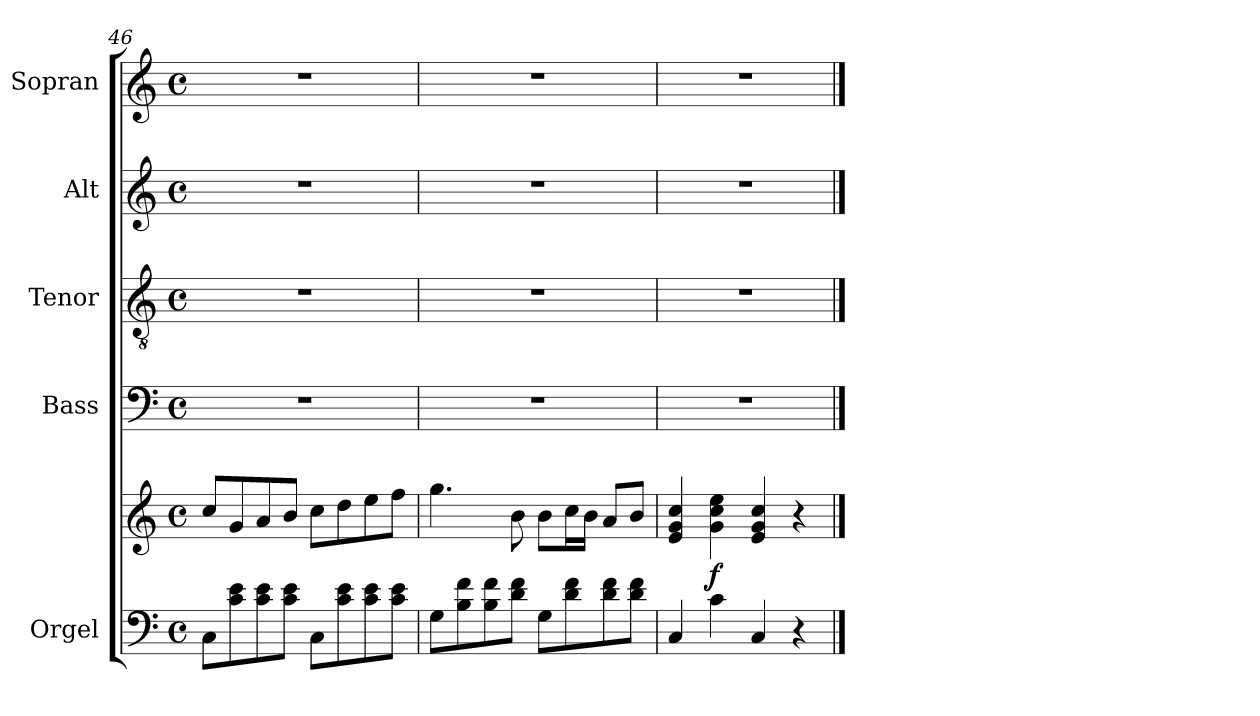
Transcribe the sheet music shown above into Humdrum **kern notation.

**kern	**kern	**dynam	**kern	**kern	**kern	**kern
*part5	*part5	*part5	*part4	*part3	*part2	*part1
*staff6	*staff5	*staff5/6	*staff4	*staff3	*staff2	*staff1
*I"Orgel	*	*	*I"Bass	*I"Tenor	*I"Alt	*I"Sopran
*I'Org.	*	*	*I'B.	*I'T.	*I'A.	*I'S.
*clefF4	*clefG2	*	*clefF4	*clefGv2	*clefG2	*clefG2
*k[]	*k[]	*	*k[]	*k[]	*k[]	*k[]
*C:	*C:	*	*C:	*C:	*C:	*C:
*M4/4	*M4/4	*	*M4/4	*M4/4	*M4/4	*M4/4
*met(c)	*met(c)	*	*met(c)	*met(c)	*met(c)	*met(c)
=46	=46	=46	=46	=46	=46	=46
8C\L	8cc/L	.	1r	1r	1r	1r
8c\ 8e\	8g/	.	.	.	.	.
8c\ 8e\	8a/	.	.	.	.	.
8c\ 8e\J	8b/J	.	.	.	.	.
8C\L	8cc\L	.	.	.	.	.
8c\ 8e\	8dd\	.	.	.	.	.
8c\ 8e\	8ee\	.	.	.	.	.
8c\ 8e\J	8ff\J	.	.	.	.	.
=47	=47	=47	=47	=47	=47	=47
8G\L	4.gg\	.	1r	1r	1r	1r
8B\ 8f\	.	.	.	.	.	.
8B\ 8f\	.	.	.	.	.	.
8d\ 8f\J	8b\	.	.	.	.	.
8G\L	8b\L	.	.	.	.	.
8d\ 8f\	16cc\L	.	.	.	.	.
.	16b\JJ	.	.	.	.	.
8d\ 8f\	8a/L	.	.	.	.	.
8d\ 8f\J	8b/J	.	.	.	.	.
=48	=48	=48	=48	=48	=48	=48
4C/	4e/ 4g/ 4cc/	.	1r	1r	1r	1r
!	!	!LO:DY:b	!	!	!	!
4c\	4g\ 4cc\ 4ee\	f	.	.	.	.
4C/	4e/ 4g/ 4cc/	.	.	.	.	.
4r	4r	.	.	.	.	.
==	==	==	==	==	==	==
*-	*-	*-	*-	*-	*-	*-
